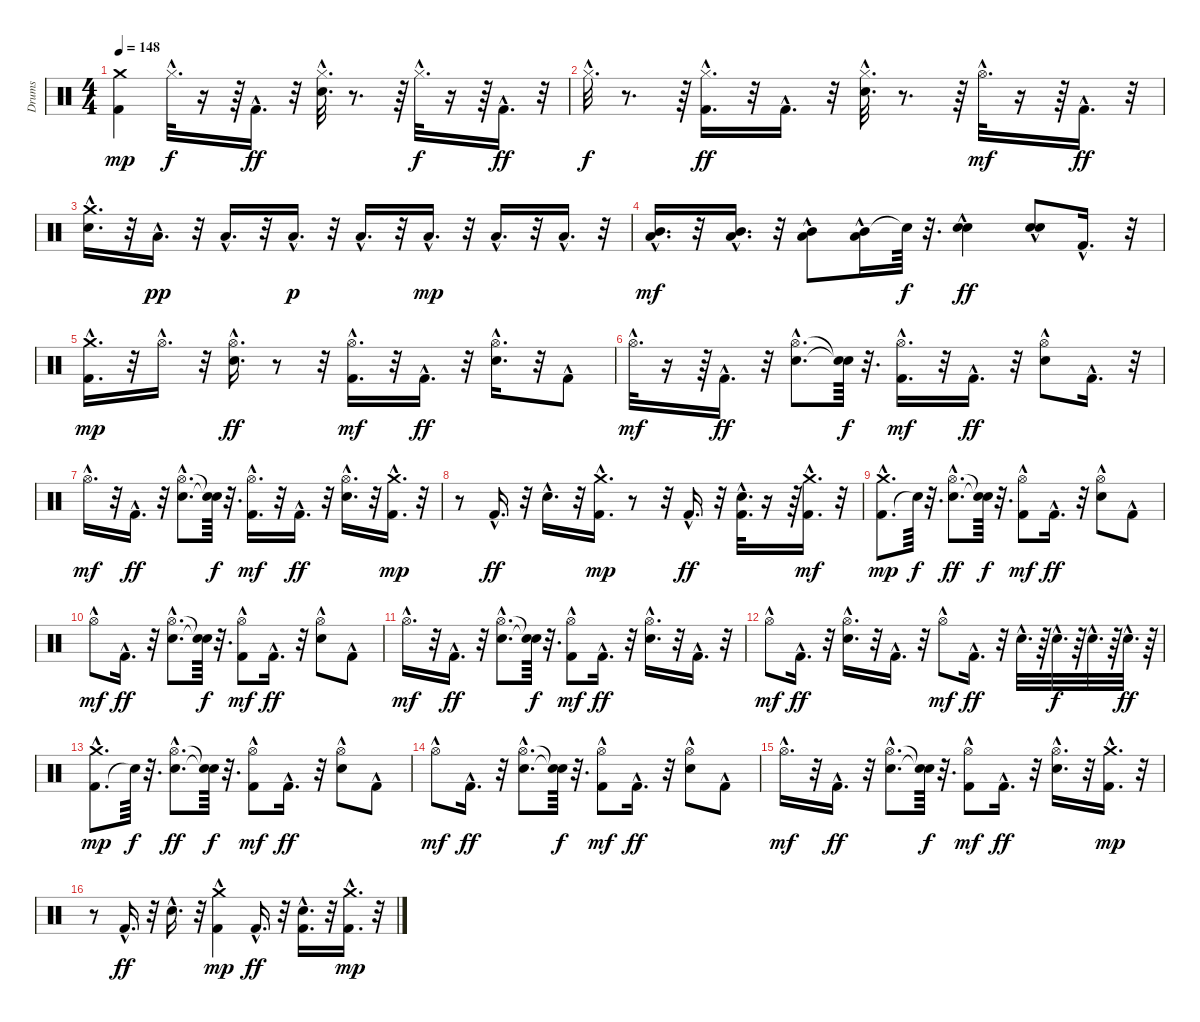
\track ("Drums" "Drums") {instrument percussion}
\staff {score}
\articulation defaults
\ts (4 4)
\tempo 148
\clef neutral
\ks c
("Kick (hit) 2" "Crash medium (hit)").4{dy mp} "Hi-Hat (closed)"{hac}.32{d dy f} r.16 r.64 "Kick (hit) 2"{hac}.16{d dy ff} r.32 ("Hi-Hat (closed)"{hac} "Electric Snare (hit)"{hac}).32{d} r.8{d} r.64 "Hi-Hat (closed)"{hac}.32{d dy f} r.16 r.64 "Kick (hit) 2"{hac}.16{d dy ff} r.32 |
"Hi-Hat (closed)"{hac}.32{d dy f} r.8{d} r.64 ("Hi-Hat (closed)"{hac} "Kick (hit) 2"{hac}).16{d dy ff} r.32 "Kick (hit) 2"{hac}.16{d} r.32 ("Hi-Hat (closed)"{hac} "Electric Snare (hit)"{hac}).32{d} r.8{d} r.64 "Hi-Hat (open)"{hac}.32{d dy mf} r.16 r.64 "Kick (hit) 2"{hac}.16{d dy ff} r.32 |
("Crash medium (hit)"{hac} "Electric Snare (hit)"{hac}).16{d} r.32 "Low Tom (hit)"{hac}.16{d dy pp} r.32 "Low Tom (hit)"{hac}.16{d} r.32 "Low Tom (hit)"{hac}.16{d dy p} r.32 "Low Tom (hit)"{hac}.16{d} r.32 "Low Tom (hit)"{hac}.16{d dy mp} r.32 "Low Tom (hit)"{hac}.16{d} r.32 "Low Tom (hit)"{hac}.16{d} r.32 |
("Mid Tom (hit)"{hac} "Low Tom (hit)"{hac}).16{d dy mf} r.32 ("Mid Tom (hit)"{hac} "Low Tom (hit)"{hac}).16{d} r.32 ("Mid Tom (hit)"{hac} "Low Tom (hit)").8 ("Mid Tom (hit)"{hac} "Low Tom (hit)").16 "Snare (hit)"{t}.64{dy f} r.32{d} ("Electric Snare (hit)" "Electric Snare (hit)"{hac}).4{dy ff} ("Electric Snare (hit)" "Electric Snare (hit)"{hac}).8 "Kick (hit) 2"{hac}.16{d} r.32 |
("Kick (hit) 2"{hac} "Crash medium (hit)"{hac}).16{d dy mp} r.32 "Hi-Hat (open)"{hac}.16{d} r.32 ("Hi-Hat (open)"{hac} "Electric Snare (hit)"{hac}).16{d dy ff} r.8 r.32 ("Kick (hit) 2"{hac} "Hi-Hat (open)"{hac}).16{d dy mf} r.32 "Kick (hit) 2"{hac}.16{d dy ff} r.32 ("Hi-Hat (open)"{hac} "Electric Snare (hit)"{hac}).16{d} r.32 "Kick (hit) 2"{hac}.8 |
"Hi-Hat (open)"{hac}.32{d dy mf} r.16 r.64 "Kick (hit) 2"{hac}.16{d dy ff} r.32 ("Hi-Hat (open)"{hac} "Electric Snare (hit)"{hac}).8{d} ("Snare (hit)"{t} "Snare (hit)"{t}).64{dy f} r.32{d} ("Kick (hit) 2"{hac} "Hi-Hat (open)"{hac}).16{d dy mf} r.32 "Kick (hit) 2"{hac}.16{d dy ff} r.32 ("Hi-Hat (open)"{hac} "Electric Snare (hit)"{hac}).8 "Kick (hit) 2"{hac}.16{d} r.32 |
"Hi-Hat (open)"{hac}.16{d dy mf} r.32 "Kick (hit) 2"{hac}.16{d dy ff} r.32 ("Hi-Hat (open)"{hac} "Electric Snare (hit)"{hac}).8{d} ("Snare (hit)"{t} "Snare (hit)"{t}).64{dy f} r.32{d} ("Kick (hit) 2"{hac} "Hi-Hat (open)"{hac}).16{d dy mf} r.32 "Kick (hit) 2"{hac}.16{d dy ff} r.32 ("Hi-Hat (open)"{hac} "Electric Snare (hit)"{hac}).16{d} r.32 ("Kick (hit) 2"{hac} "Crash medium (hit)"{hac}).16{d dy mp} r.32 |
r.8 "Kick (hit) 2"{hac}.16{d dy ff} r.32 "Electric Snare (hit)"{hac}.16{d} r.32 ("Kick (hit) 2"{hac} "Crash medium (hit)"{hac}).16{d dy mp} r.8 r.32 "Kick (hit) 2"{hac}.16{d dy ff} r.32 ("Kick (hit) 2"{hac} "Electric Snare (hit)"{hac}).32{d} r.16 r.64 ("Kick (hit) 2"{hac} "Crash medium (hit)"{hac}).16{d dy mf} r.32 |
("Kick (hit) 2"{hac} "Crash medium (hit)"{hac}).8{d dy mp} "Snare (hit)"{t}.64{dy f} r.32{d} ("Hi-Hat (open)"{hac} "Electric Snare (hit)"{hac}).8{d dy ff} ("Snare (hit)"{t} "Snare (hit)"{t}).64{dy f} r.32{d} ("Kick (hit) 2"{hac} "Hi-Hat (open)"{hac}).8{dy mf} "Kick (hit) 2"{hac}.16{d dy ff} r.32 ("Hi-Hat (open)"{hac} "Electric Snare (hit)"{hac}).8 "Kick (hit) 2"{hac}.8 |
"Hi-Hat (open)"{hac}.8{dy mf} "Kick (hit) 2"{hac}.16{d dy ff} r.32 ("Hi-Hat (open)"{hac} "Electric Snare (hit)"{hac}).8{d} ("Snare (hit)"{t} "Snare (hit)"{t}).64{dy f} r.32{d} ("Kick (hit) 2"{hac} "Hi-Hat (open)"{hac}).8{dy mf} "Kick (hit) 2"{hac}.16{d dy ff} r.32 ("Hi-Hat (open)"{hac} "Electric Snare (hit)"{hac}).8 "Kick (hit) 2"{hac}.8 |
"Hi-Hat (open)"{hac}.16{d dy mf} r.32 "Kick (hit) 2"{hac}.16{d dy ff} r.32 ("Hi-Hat (open)"{hac} "Electric Snare (hit)"{hac}).8{d} ("Snare (hit)"{t} "Snare (hit)"{t}).64{dy f} r.32{d} ("Kick (hit) 2"{hac} "Hi-Hat (open)"{hac}).8{dy mf} "Kick (hit) 2"{hac}.16{d dy ff} r.32 ("Hi-Hat (open)"{hac} "Electric Snare (hit)"{hac}).16{d} r.32 "Kick (hit) 2"{hac}.16{d} r.32 |
"Hi-Hat (open)"{hac}.8{dy mf} "Kick (hit) 2"{hac}.16{d dy ff} r.32 ("Hi-Hat (open)"{hac} "Electric Snare (hit)"{hac}).16{d} r.32 "Kick (hit) 2"{hac}.16{d} r.32 "Hi-Hat (open)"{hac}.8{dy mf} "Kick (hit) 2"{hac}.16{d dy ff} r.32 "Electric Snare (hit)"{hac}.32{d} r.64 "Electric Snare (hit)"{hac}.32{d dy f} r.64 "Electric Snare (hit)"{hac}.32{d} r.64 "Electric Snare (hit)"{hac}.32{d dy ff} r.64 |
("Kick (hit) 2"{hac} "Crash medium (hit)"{hac}).8{d dy mp} "Snare (hit)"{t}.64{dy f} r.32{d} ("Hi-Hat (open)"{hac} "Electric Snare (hit)"{hac}).8{d dy ff} ("Snare (hit)"{t} "Snare (hit)"{t}).64{dy f} r.32{d} ("Kick (hit) 2"{hac} "Hi-Hat (open)"{hac}).8{dy mf} "Kick (hit) 2"{hac}.16{d dy ff} r.32 ("Hi-Hat (open)"{hac} "Electric Snare (hit)"{hac}).8 "Kick (hit) 2"{hac}.8 |
"Hi-Hat (open)"{hac}.8{dy mf} "Kick (hit) 2"{hac}.16{d dy ff} r.32 ("Hi-Hat (open)"{hac} "Electric Snare (hit)"{hac}).8{d} ("Snare (hit)"{t} "Snare (hit)"{t}).64{dy f} r.32{d} ("Kick (hit) 2"{hac} "Hi-Hat (open)"{hac}).8{dy mf} "Kick (hit) 2"{hac}.16{d dy ff} r.32 ("Hi-Hat (open)"{hac} "Electric Snare (hit)"{hac}).8 "Kick (hit) 2"{hac}.8 |
"Hi-Hat (open)"{hac}.16{d dy mf} r.32 "Kick (hit) 2"{hac}.16{d dy ff} r.32 ("Hi-Hat (open)"{hac} "Electric Snare (hit)"{hac}).8{d} ("Snare (hit)"{t} "Snare (hit)"{t}).64{dy f} r.32{d} ("Kick (hit) 2"{hac} "Hi-Hat (open)"{hac}).8{dy mf} "Kick (hit) 2"{hac}.16{d dy ff} r.32 ("Hi-Hat (open)"{hac} "Electric Snare (hit)"{hac}).16{d} r.32 ("Kick (hit) 2"{hac} "Crash medium (hit)"{hac}).16{d dy mp} r.32 |
r.8 "Kick (hit) 2"{hac}.16{d dy ff} r.32 "Electric Snare (hit)"{hac}.16{d} r.32 ("Kick (hit) 2"{hac} "Crash medium (hit)").4{dy mp} "Kick (hit) 2"{hac}.16{d dy ff} r.32 ("Kick (hit) 2"{hac} "Electric Snare (hit)"{hac}).16{d} r.32 ("Kick (hit) 2"{hac} "Crash medium (hit)"{hac}).16{d dy mp} r.32
